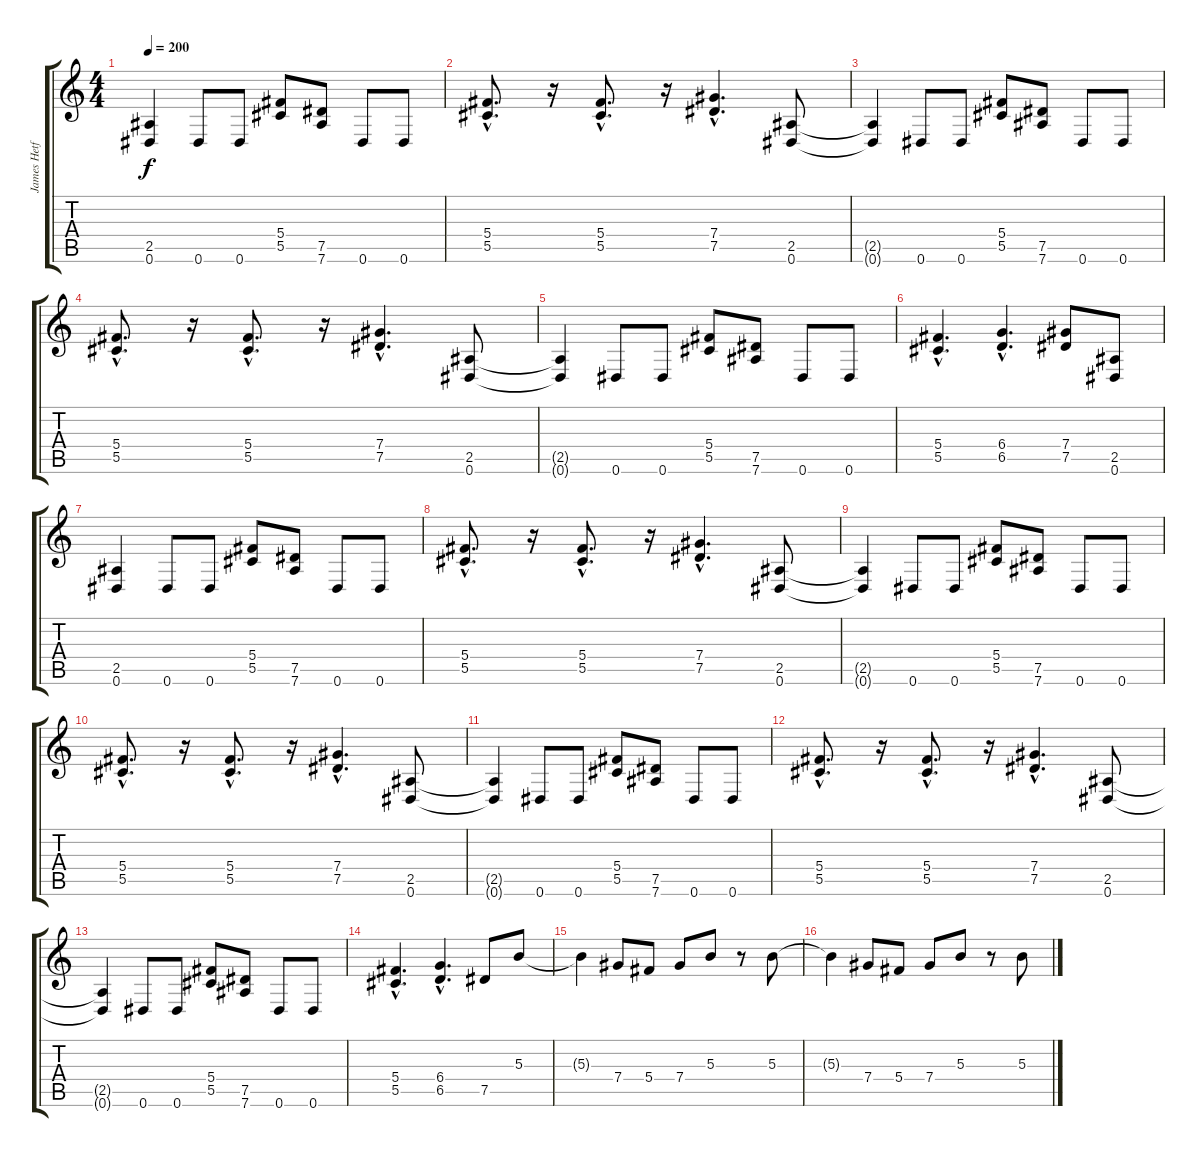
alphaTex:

\track ("James Hetfield" "James Hetf") {instrument distortionguitar}
\staff {score tabs}
\tuning (Eb4 Bb3 Gb3 Db3 Ab2 Eb2) {hide}
\ts (4 4)
\tempo 200
\clef g2
\ks c
(2.5{t} 0.6{t}).4{dy f} 0.6.8 0.6.8 (5.4 5.5).8 (7.5 7.6).8 0.6.8 0.6.8 |
(5.4{hac} 5.5{hac}).8{d} r.16 (5.4{hac} 5.5{hac}).8{d} r.16 (7.4{hac} 7.5{hac}).4{d} (2.5 0.6).8 |
(2.5{t} 0.6{t}).4 0.6.8 0.6.8 (5.4 5.5).8 (7.5 7.6).8 0.6.8 0.6.8 |
(5.4{hac} 5.5{hac}).8{d} r.16 (5.4{hac} 5.5{hac}).8{d} r.16 (7.4{hac} 7.5{hac}).4{d} (2.5 0.6).8 |
(2.5{t} 0.6{t}).4 0.6.8 0.6.8 (5.4 5.5).8 (7.5 7.6).8 0.6.8 0.6.8 |
(5.4{hac} 5.5{hac}).4{d} (6.4{hac} 6.5{hac}).4{d} (7.4 7.5).8 (2.5 0.6).8 |
(2.5 0.6).4 0.6.8 0.6.8 (5.4 5.5).8 (7.5 7.6).8 0.6.8 0.6.8 |
(5.4{hac} 5.5{hac}).8{d} r.16 (5.4{hac} 5.5{hac}).8{d} r.16 (7.4{hac} 7.5{hac}).4{d} (2.5 0.6).8 |
(2.5{t} 0.6{t}).4 0.6.8 0.6.8 (5.4 5.5).8 (7.5 7.6).8 0.6.8 0.6.8 |
(5.4{hac} 5.5{hac}).8{d} r.16 (5.4{hac} 5.5{hac}).8{d} r.16 (7.4{hac} 7.5{hac}).4{d} (2.5 0.6).8 |
(2.5{t} 0.6{t}).4 0.6.8 0.6.8 (5.4 5.5).8 (7.5 7.6).8 0.6.8 0.6.8 |
(5.4{hac} 5.5{hac}).8{d} r.16 (5.4{hac} 5.5{hac}).8{d} r.16 (7.4{hac} 7.5{hac}).4{d} (2.5 0.6).8 |
(2.5{t} 0.6{t}).4 0.6.8 0.6.8 (5.4 5.5).8 (7.5 7.6).8 0.6.8 0.6.8 |
(5.4{hac} 5.5{hac}).4{d} (6.4{hac} 6.5{hac}).4{d} 7.5.8 5.3.8 |
5.3{t}.4 7.4.8 5.4.8 7.4.8 5.3.8 r.8 5.3.8 |
5.3{t}.4 7.4.8 5.4.8 7.4.8 5.3.8 r.8 5.3.8
